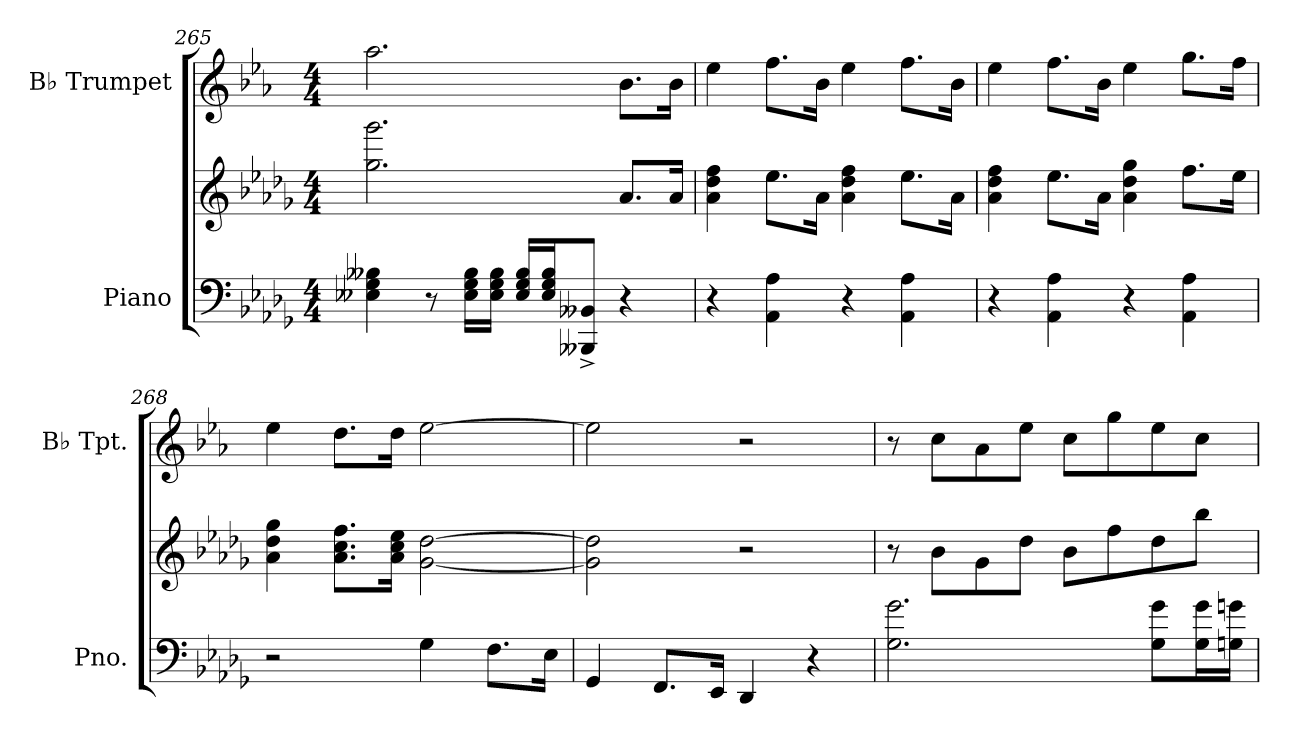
**kern	**kern	**kern
*part2	*part2	*part1
*staff3	*staff2	*staff1
*I"Piano	*	*I"B♭ Trumpet
*I'Pno.	*	*I'B♭ Tpt.
!!LO:LB:g=z
*clefF4	*clefG2	*clefG2
*	*	*ITrd1c2
*k[b-e-a-d-g-]	*k[b-e-a-d-g-]	*k[b-e-a-d-g-]
*M4/4	*M4/4	*M4/4
=265	=265	=265
4E--X\ 4G-\ 4B--X\	2.gg-\ 2.ggg-\	2.gg-\
8r	.	.
16E--\ 16G-\ 16B--\LL	.	.
16E--\ 16G-\ 16B--\JJ	.	.
16E--/ 16G-/ 16B--/LL	.	.
16E--/ 16G-/ 16B--/J	.	.
8BBB--X/^ 8BB--X/^J	.	.
4r	8.a-/L	8.a-\L
.	16a-/Jk	16a-\Jk
=266	=266	=266
4r	4a-\ 4dd-\ 4ff\	4dd-\
4AA-\ 4A-\	8.ee-\L	8.ee-\L
.	16a-\Jk	16a-\Jk
4r	4a-\ 4dd-\ 4ff\	4dd-\
4AA-\ 4A-\	8.ee-\L	8.ee-\L
.	16a-\Jk	16a-\Jk
=267	=267	=267
4r	4a-\ 4dd-\ 4ff\	4dd-\
4AA-\ 4A-\	8.ee-\L	8.ee-\L
.	16a-\Jk	16a-\Jk
4r	4a-\ 4dd-\ 4gg-\	4dd-\
4AA-\ 4A-\	8.ff\L	8.ff\L
.	16ee-\Jk	16ee-\Jk
=268	=268	=268
2r	4a-\ 4dd-\ 4gg-\	4dd-\
.	8.a-\ 8.cc\ 8.ff\L	8.cc\L
.	16a-\ 16cc\ 16ee-\Jk	16cc\Jk
4G-\	[2g-\ [2dd-\	[2dd-\
8.F\L	.	.
16E-\Jk	.	.
!!LO:LB:g=z
=269	=269	=269
4GG-/	2g-\] 2dd-\]	2dd-\]
8.FF/L	.	.
16EE-/Jk	.	.
4DD-/	2r	2r
4r	.	.
=270	=270	=270
2.G-\ 2.g-\	8r	8r
.	8b-\L	8b-\L
.	8g-\	8g-\
.	8dd-\J	8dd-\J
.	8b-\L	8b-\L
.	8ff\	8ff\
8G-\ 8g-\L	8dd-\	8dd-\
16G-\ 16g-\L	8bb-\J	8b-\J
16Gn\ 16gn\JJ	.	.
=	=	=
*-	*-	*-
